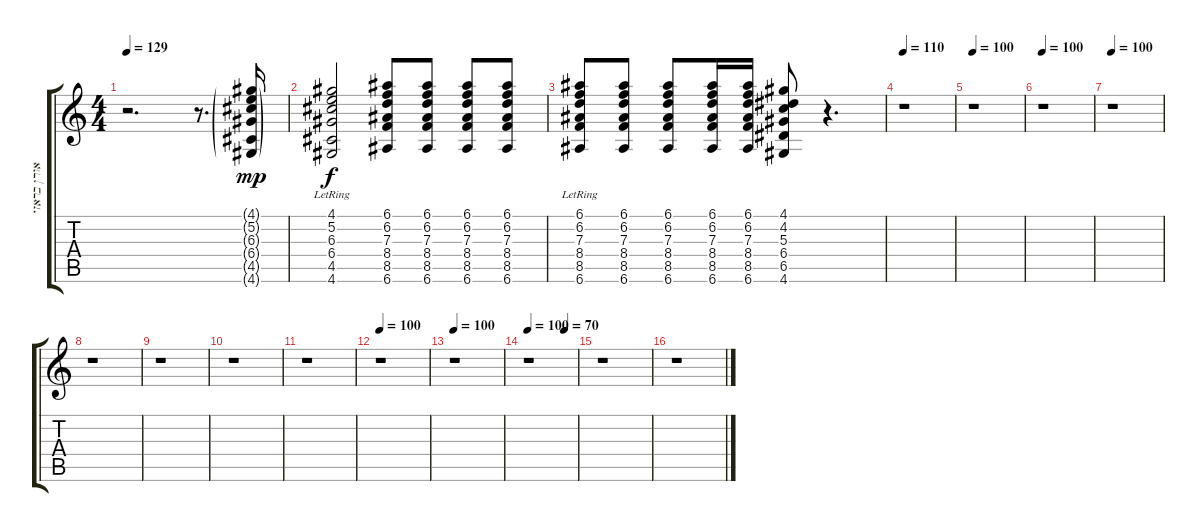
\track ("אורן בראזילאי" "אורן בראזי") {instrument overdrivenguitar}
\staff {score tabs}
\tuning (E4 B3 G3 D3 A2 E2) {hide}
\ts (4 4)
\tempo 129
\clef g2
\ks c
r.2{d dy f} r.8{d} (4.1{g} 5.2{g} 6.3{g} 6.4{g} 4.5{g} 4.6{g}).16{dy mp} |
(4.1{lr} 5.2{lr} 6.3{lr} 6.4{lr} 4.5{lr} 4.6{lr}).2{dy f} (6.1 6.2 7.3 8.4 8.5 6.6).8 (6.1 6.2 7.3 8.4 8.5 6.6).8 (6.1 6.2 7.3 8.4 8.5 6.6).8 (6.1 6.2 7.3 8.4 8.5 6.6).8 |
(6.1{lr} 6.2{lr} 7.3{lr} 8.4{lr} 8.5{lr} 6.6{lr}).8 (6.1 6.2 7.3 8.4 8.5 6.6).8 (6.1 6.2 7.3 8.4 8.5 6.6).8 (6.1 6.2 7.3 8.4 8.5 6.6).16 (6.1 6.2 7.3 8.4 8.5 6.6).16 (4.1 4.2 5.3 6.4 6.5 4.6).8 r.4{d} |
\tempo 110
r.1 |
\tempo 100
r.1 |
\tempo 100
r.1 |
\tempo 100
r.1 |
r.1 |
r.1 |
r.1 |
r.1 |
\tempo 100
r.1 |
\tempo 100
r.1 |
\tempo 100
\tempo (70 0.75)
r.1 |
r.1 |
r.1
